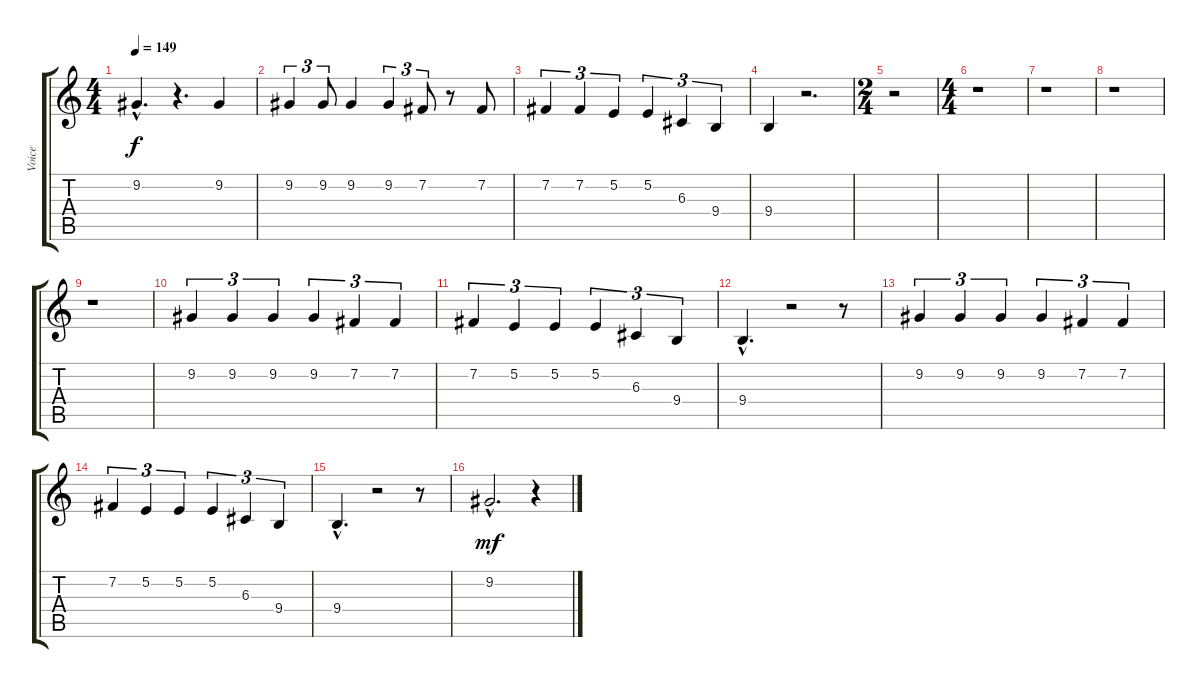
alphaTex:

\track ("Voice" "Voice") {instrument lead3calliope}
\staff {score tabs}
\tuning (E4 B3 G3 D3 A2 E2) {hide}
\ts (4 4)
\tempo 149
\clef g2
\ks c
9.2{hac}.4{d dy f} r.4{d} 9.2.4 |
9.2.4{tu (3 2)} 9.2.8{tu (3 2)} 9.2.4 9.2.4{tu (3 2)} 7.2.8{tu (3 2)} r.8 7.2.8 |
7.2.4{tu (3 2)} 7.2.4{tu (3 2)} 5.2.4{tu (3 2)} 5.2.4{tu (3 2)} 6.3.4{tu (3 2)} 9.4.4{tu (3 2)} |
9.4.4 r.2{d} |
\ts (2 4)
r.2 |
\ts (4 4)
r.1 |
r.1 |
r.1 |
r.1 |
9.2.4{tu (3 2)} 9.2.4{tu (3 2)} 9.2.4{tu (3 2)} 9.2.4{tu (3 2)} 7.2.4{tu (3 2)} 7.2.4{tu (3 2)} |
7.2.4{tu (3 2)} 5.2.4{tu (3 2)} 5.2.4{tu (3 2)} 5.2.4{tu (3 2)} 6.3.4{tu (3 2)} 9.4.4{tu (3 2)} |
9.4{hac}.4{d} r.2 r.8 |
9.2.4{tu (3 2)} 9.2.4{tu (3 2)} 9.2.4{tu (3 2)} 9.2.4{tu (3 2)} 7.2.4{tu (3 2)} 7.2.4{tu (3 2)} |
7.2.4{tu (3 2)} 5.2.4{tu (3 2)} 5.2.4{tu (3 2)} 5.2.4{tu (3 2)} 6.3.4{tu (3 2)} 9.4.4{tu (3 2)} |
9.4{hac}.4{d} r.2 r.8 |
9.2{hac}.2{d dy mf} r.4
